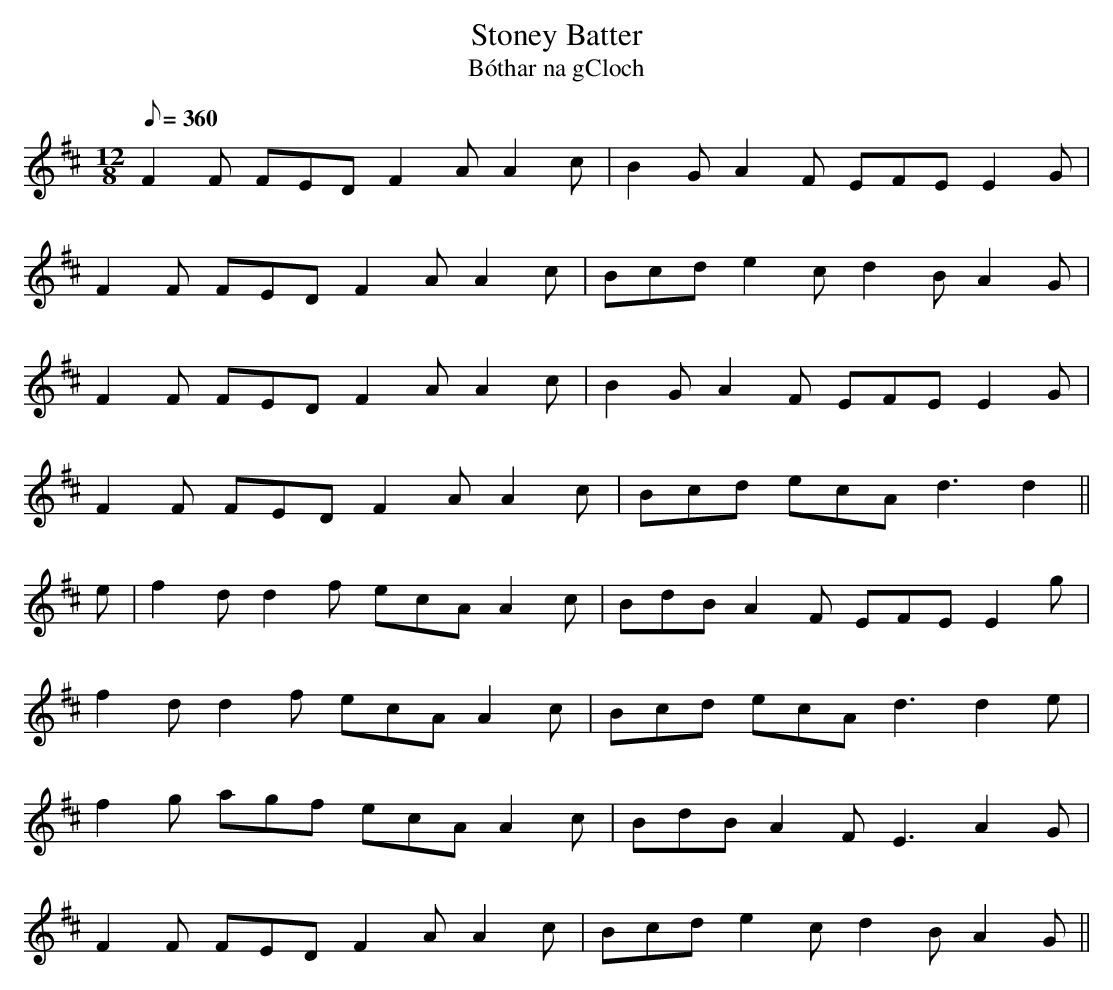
X:1
T: Stoney Batter
T: B\'othar na gCloch
L: 1/8
M: 12/8
Q: 360
K: D
F2F FED F2A A2c|B2G A2F EFE E2G|
F2F FED F2A A2c|Bcd e2c d2B A2G|
F2F FED F2A A2c|B2G A2F EFE E2G|
F2F FED F2A A2c|Bcd ecA d3 d2 ||
e|f2d d2f ecA A2c|BdB A2F EFE E2g|
f2d d2f ecA A2c|Bcd ecA d3 d2e|
f2g agf ecA A2c|BdB A2F E3 A2G|
F2F FED F2A A2c|Bcd e2c d2B A2G ||
